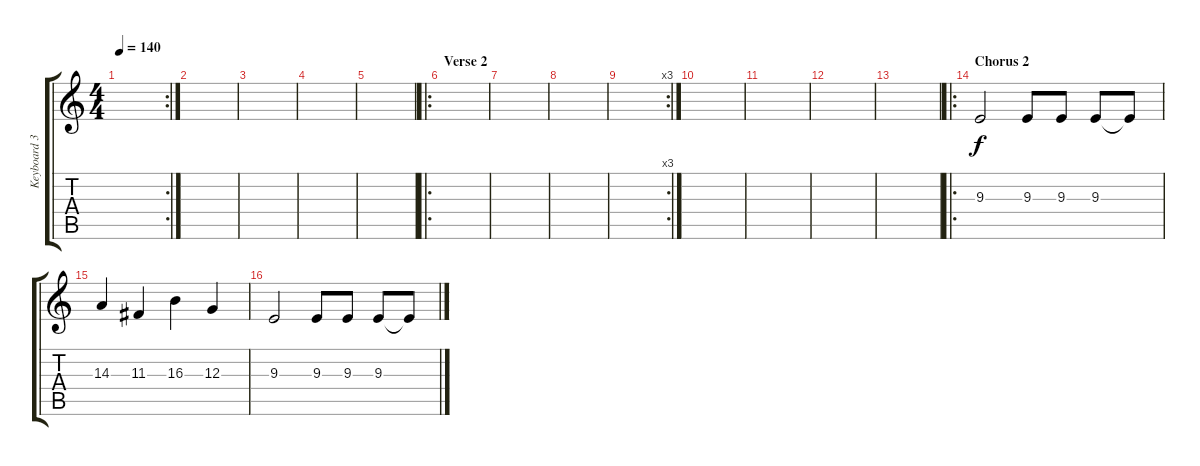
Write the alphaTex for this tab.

\track ("Keyboard 3" "Keyboard 3") {instrument lead2sawtooth}
\staff {score tabs}
\tuning (E4 B3 G3 D3 A2 E2) {hide}
\rc 2
\ts (4 4)
\tempo 140
\clef g2
\ks c
|
|
|
|
|
\ro
\section ("" "Verse 2")
|
|
|
\rc 3
|
|
|
|
|
\ro
\section ("" "Chorus 2")
9.3.2 9.3.8 9.3.8 9.3.8 9.3{t}.8 |
14.3.4 11.3.4 16.3.4 12.3.4 |
9.3.2 9.3.8 9.3.8 9.3.8 9.3{t}.8
